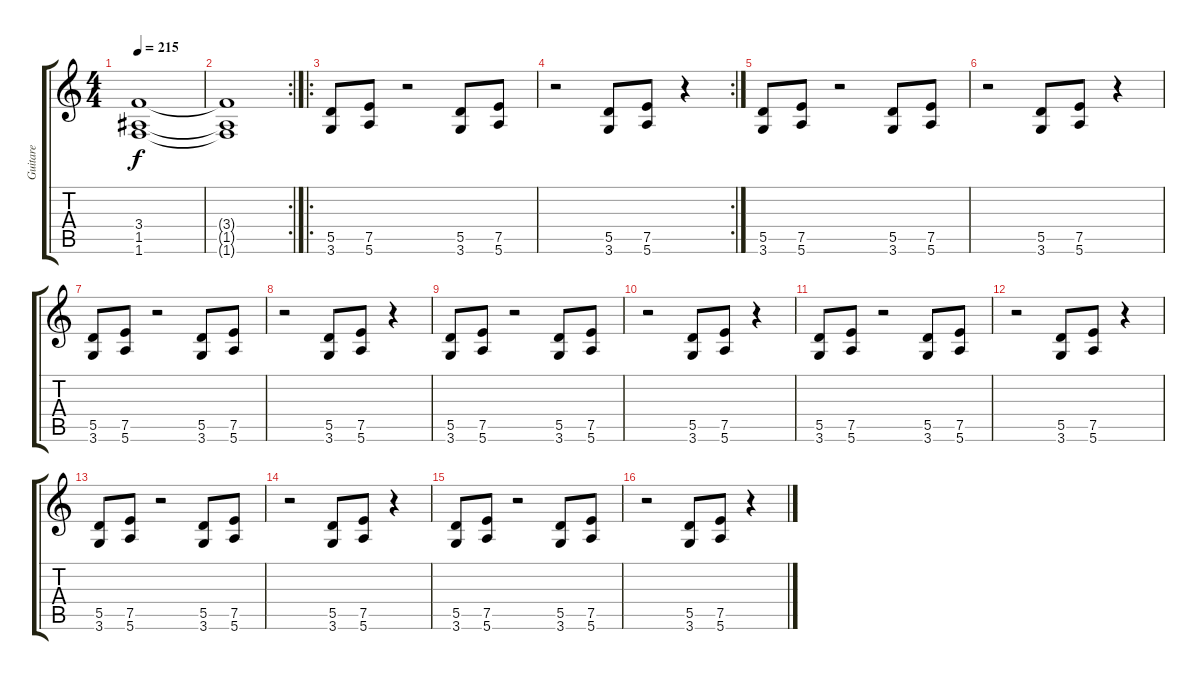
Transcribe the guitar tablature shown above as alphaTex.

\track ("Guitare" "Guitare") {instrument distortionguitar}
\staff {score tabs}
\tuning (E4 B3 G3 D3 A2 E2) {hide}
\ts (4 4)
\tempo 215
\clef g2
\ks c
(3.4{t} 1.5{t} 1.6{t}).1{dy f} |
\rc 2
(3.4{t} 1.5{t} 1.6{t}).1 |
\ro
(5.5 3.6).8 (7.5 5.6).8 r.2 (5.5 3.6).8 (7.5 5.6).8 |
\rc 2
r.2 (5.5 3.6).8 (7.5 5.6).8 r.4 |
(5.5 3.6).8 (7.5 5.6).8 r.2 (5.5 3.6).8 (7.5 5.6).8 |
r.2 (5.5 3.6).8 (7.5 5.6).8 r.4 |
(5.5 3.6).8 (7.5 5.6).8 r.2 (5.5 3.6).8 (7.5 5.6).8 |
r.2 (5.5 3.6).8 (7.5 5.6).8 r.4 |
(5.5 3.6).8 (7.5 5.6).8 r.2 (5.5 3.6).8 (7.5 5.6).8 |
r.2 (5.5 3.6).8 (7.5 5.6).8 r.4 |
(5.5 3.6).8 (7.5 5.6).8 r.2 (5.5 3.6).8 (7.5 5.6).8 |
r.2 (5.5 3.6).8 (7.5 5.6).8 r.4 |
(5.5 3.6).8 (7.5 5.6).8 r.2 (5.5 3.6).8 (7.5 5.6).8 |
r.2 (5.5 3.6).8 (7.5 5.6).8 r.4 |
(5.5 3.6).8 (7.5 5.6).8 r.2 (5.5 3.6).8 (7.5 5.6).8 |
r.2 (5.5 3.6).8 (7.5 5.6).8 r.4
